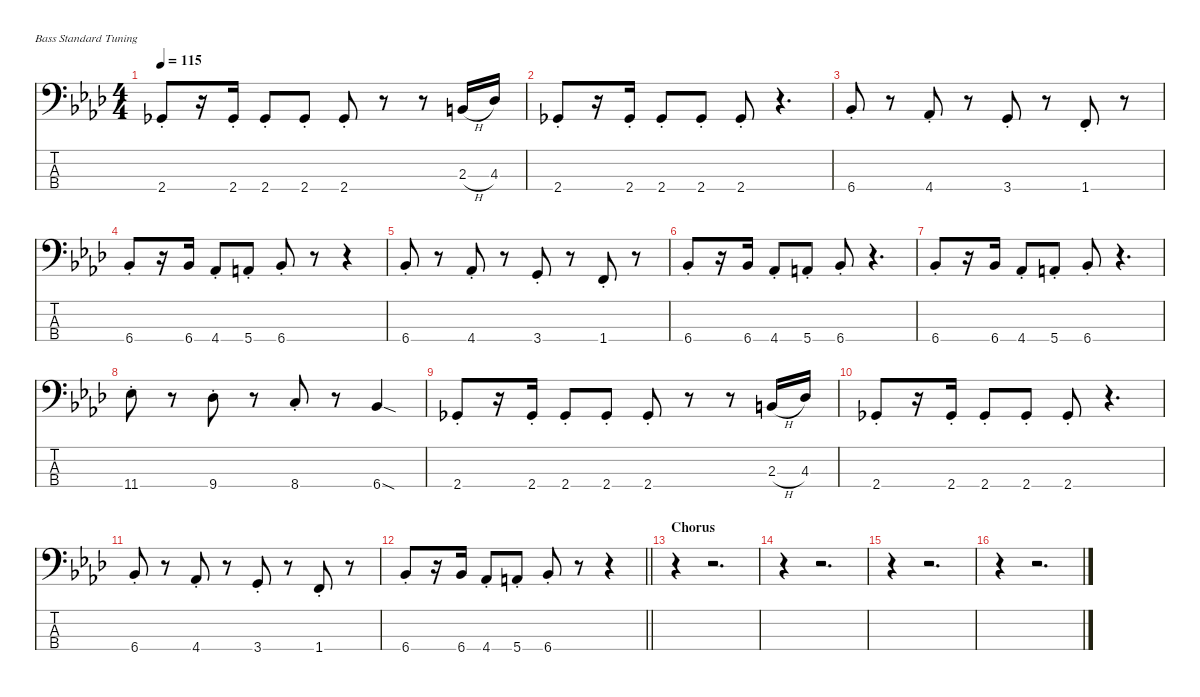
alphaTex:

\defaultSystemsLayout 4
\hideDynamics
\bracketExtendMode nobrackets
\singleTrackTrackNamePolicy hidden
\multiTrackTrackNamePolicy hidden
\firstSystemTrackNameMode fullname
\firstSystemTrackNameOrientation horizontal
\otherSystemsTrackNameOrientation horizontal
\track ("Synth Bass" "synth.bs.") {instrument synthbass1}
\staff {score tabs}
\tuning (G2 D2 A1 E1)
\ts (4 4)
\tempo 115
\clef f4
\ks ab
2.4{st acc b}.8{dy f beam Up} r.16{beam Up} 2.4{st acc b}.16{beam Up} 2.4{st acc b}.8{beam Up} 2.4{st acc b}.8{beam Up} 2.4{st acc b}.8{beam Up} r.8{beam Up} r.8{beam Up} 2.3{h acc forcenatural}.16{beam Up} 4.3{acc b}.16{beam Up} |
2.4{st acc b}.8{beam Up} r.16{beam Up} 2.4{st acc b}.16{beam Up} 2.4{st acc b}.8{beam Up} 2.4{st acc b}.8{beam Up} 2.4{st acc b}.8{beam Up} r.4{d beam Up} |
6.4{st acc b}.8{beam Up} r.8{beam Up} 4.4{st acc b}.8{beam Up} r.8{beam Up} 3.4{st acc forcenatural}.8{beam Up} r.8{beam Up} 1.4{st acc forcenatural}.8{beam Up} r.8{beam Up} |
6.4{st acc b}.8{beam Up} r.16{beam Up} 6.4{acc b}.16{beam Up} 4.4{st acc b}.8{beam Up} 5.4{st acc forcenatural}.8{beam Up} 6.4{st acc b}.8{beam Up} r.8{beam Up} r.4{beam Up} |
6.4{st acc b}.8{beam Up} r.8{beam Up} 4.4{st acc b}.8{beam Up} r.8{beam Up} 3.4{st acc forcenatural}.8{beam Up} r.8{beam Up} 1.4{st acc forcenatural}.8{beam Up} r.8{beam Up} |
6.4{st acc b}.8{beam Up} r.16{beam Up} 6.4{acc b}.16{beam Up} 4.4{st acc b}.8{beam Up} 5.4{st acc forcenatural}.8{beam Up} 6.4{st acc b}.8{beam Up} r.4{d beam Up} |
6.4{st acc b}.8{beam Up} r.16{beam Up} 6.4{acc b}.16{beam Up} 4.4{st acc b}.8{beam Up} 5.4{st acc forcenatural}.8{beam Up} 6.4{st acc b}.8{beam Up} r.4{d beam Up} |
11.4{st acc b}.8{beam Down} r.8{beam Down} 9.4{st acc b}.8{beam Down} r.8{beam Down} 8.4{st acc forcenatural}.8{beam Up} r.8{beam Up} 6.4{sod acc b}.4{beam Up} |
2.4{st acc b}.8{beam Up} r.16{beam Up} 2.4{st acc b}.16{beam Up} 2.4{st acc b}.8{beam Up} 2.4{st acc b}.8{beam Up} 2.4{st acc b}.8{beam Up} r.8{beam Up} r.8{beam Up} 2.3{h acc forcenatural}.16{beam Up} 4.3{acc b}.16{beam Up} |
2.4{st acc b}.8{beam Up} r.16{beam Up} 2.4{st acc b}.16{beam Up} 2.4{st acc b}.8{beam Up} 2.4{st acc b}.8{beam Up} 2.4{st acc b}.8{beam Up} r.4{d beam Up} |
6.4{st acc b}.8{beam Up} r.8{beam Up} 4.4{st acc b}.8{beam Up} r.8{beam Up} 3.4{st acc forcenatural}.8{beam Up} r.8{beam Up} 1.4{st acc forcenatural}.8{beam Up} r.8{beam Up} |
\barLineRight lightlight
6.4{st acc b}.8{beam Up} r.16{beam Up} 6.4{acc b}.16{beam Up} 4.4{st acc b}.8{beam Up} 5.4{st acc forcenatural}.8{beam Up} 6.4{st acc b}.8{beam Up} r.8{beam Up} r.4{beam Up} |
\section ("" "Chorus")
r.4{beam Down} r.2{d beam Down} |
r.4{beam Down} r.2{d beam Down} |
r.4{beam Down} r.2{d beam Down} |
r.4{beam Down} r.2{d beam Down}
